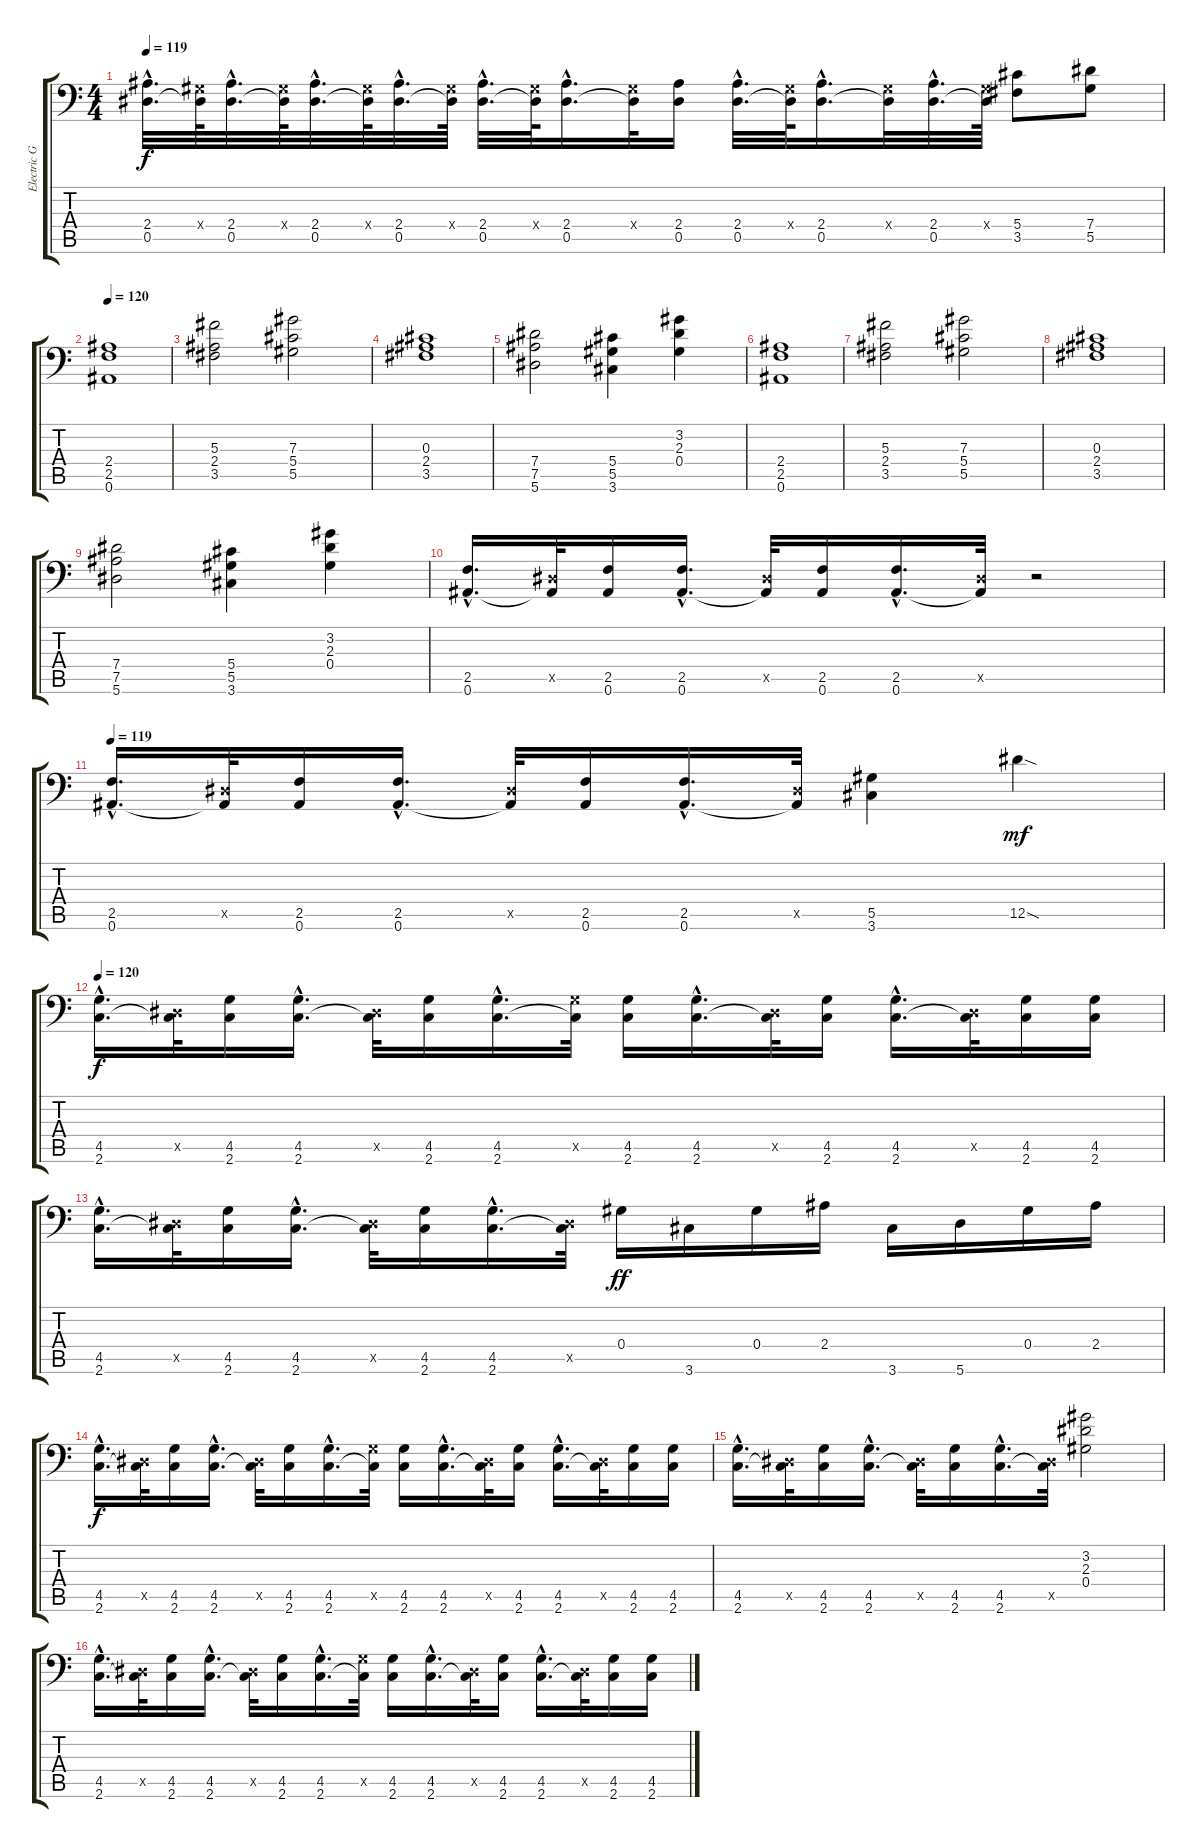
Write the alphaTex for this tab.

\track ("Electric Guitar 3" "Electric G") {instrument distortionguitar}
\staff {score tabs}
\tuning (Bb3 F3 Db3 Ab2 Eb2 Bb1) {hide}
\ts (4 4)
\tempo 119
\clef f4
\ks c
(2.4{hac} 0.5{hac}).32{d dy f} (0.4{x} 0.5{t}).64 (2.4{hac} 0.5{hac}).32{d} (0.4{x} 0.5{t}).64 (2.4{hac} 0.5{hac}).32{d} (0.4{x} 0.5{t}).64 (2.4{hac} 0.5{hac}).32{d} (0.4{x} 0.5{t}).64 (2.4{hac} 0.5{hac}).32{d} (0.4{x} 0.5{t}).64 (2.4{hac} 0.5{hac}).16{d} (0.4{x} 0.5{t}).32 (2.4 0.5).16 (2.4{hac} 0.5{hac}).32{d} (0.4{x} 0.5{t}).64 (2.4{hac} 0.5{hac}).16{d} (0.4{x} 0.5{t}).32 (2.4{hac} 0.5{hac}).32{d} (0.4{x} 0.5{t}).64 (5.4 3.5).8 (7.4 5.5).8 |
\tempo 120
(2.4 2.5 0.6).1 |
(5.3 2.4 3.5).2 (7.3 5.4 5.5).2 |
(0.3 2.4 3.5).1 |
(7.4 7.5 5.6).2 (5.4 5.5 3.6).4 (3.2 2.3 0.4).4 |
(2.4 2.5 0.6).1 |
(5.3 2.4 3.5).2 (7.3 5.4 5.5).2 |
(0.3 2.4 3.5).1 |
(7.4 7.5 5.6).2 (5.4 5.5 3.6).4 (3.2 2.3 0.4).4 |
(2.5{hac} 0.6{hac}).16{d} (0.5{x} 0.6{t}).32 (2.5 0.6).16 (2.5{hac} 0.6{hac}).16{d} (0.5{x} 0.6{t}).32 (2.5 0.6).16 (2.5{hac} 0.6{hac}).16{d} (0.5{x} 0.6{t}).32 r.2 |
\tempo 119
(2.5{hac} 0.6{hac}).16{d} (0.5{x} 0.6{t}).32 (2.5 0.6).16 (2.5{hac} 0.6{hac}).16{d} (0.5{x} 0.6{t}).32 (2.5 0.6).16 (2.5{hac} 0.6{hac}).16{d} (0.5{x} 0.6{t}).32 (5.5 3.6).4 12.5{sod}.4{dy mf} |
\tempo 120
(4.5{hac} 2.6{hac}).16{d dy f} (0.5{x} 2.6{t}).32 (4.5 2.6).16 (4.5{hac} 2.6{hac}).16{d} (0.5{x} 2.6{t}).32 (4.5 2.6).16 (4.5{hac} 2.6{hac}).16{d} (4.5{x} 2.6{t}).32 (4.5 2.6).16 (4.5{hac} 2.6{hac}).16{d} (0.5{x} 2.6{t}).32 (4.5 2.6).16 (4.5{hac} 2.6{hac}).16{d} (0.5{x} 2.6{t}).32 (4.5 2.6).16 (4.5 2.6).16 |
(4.5{hac} 2.6{hac}).16{d} (0.5{x} 2.6{t}).32 (4.5 2.6).16 (4.5{hac} 2.6{hac}).16{d} (0.5{x} 2.6{t}).32 (4.5 2.6).16 (4.5{hac} 2.6{hac}).16{d} (0.5{x} 2.6{t}).32 0.4.16{dy ff} 3.6.16 0.4.16 2.4.16 3.6.16 5.6.16 0.4.16 2.4.16 |
(4.5{hac} 2.6{hac}).16{d dy f} (0.5{x} 2.6{t}).32 (4.5 2.6).16 (4.5{hac} 2.6{hac}).16{d} (0.5{x} 2.6{t}).32 (4.5 2.6).16 (4.5{hac} 2.6{hac}).16{d} (4.5{x} 2.6{t}).32 (4.5 2.6).16 (4.5{hac} 2.6{hac}).16{d} (0.5{x} 2.6{t}).32 (4.5 2.6).16 (4.5{hac} 2.6{hac}).16{d} (0.5{x} 2.6{t}).32 (4.5 2.6).16 (4.5 2.6).16 |
(4.5{hac} 2.6{hac}).16{d} (0.5{x} 2.6{t}).32 (4.5 2.6).16 (4.5{hac} 2.6{hac}).16{d} (0.5{x} 2.6{t}).32 (4.5 2.6).16 (4.5{hac} 2.6{hac}).16{d} (0.5{x} 2.6{t}).32 (3.2 2.3 0.4).2 |
(4.5{hac} 2.6{hac}).16{d} (0.5{x} 2.6{t}).32 (4.5 2.6).16 (4.5{hac} 2.6{hac}).16{d} (0.5{x} 2.6{t}).32 (4.5 2.6).16 (4.5{hac} 2.6{hac}).16{d} (4.5{x} 2.6{t}).32 (4.5 2.6).16 (4.5{hac} 2.6{hac}).16{d} (0.5{x} 2.6{t}).32 (4.5 2.6).16 (4.5{hac} 2.6{hac}).16{d} (0.5{x} 2.6{t}).32 (4.5 2.6).16 (4.5 2.6).16
